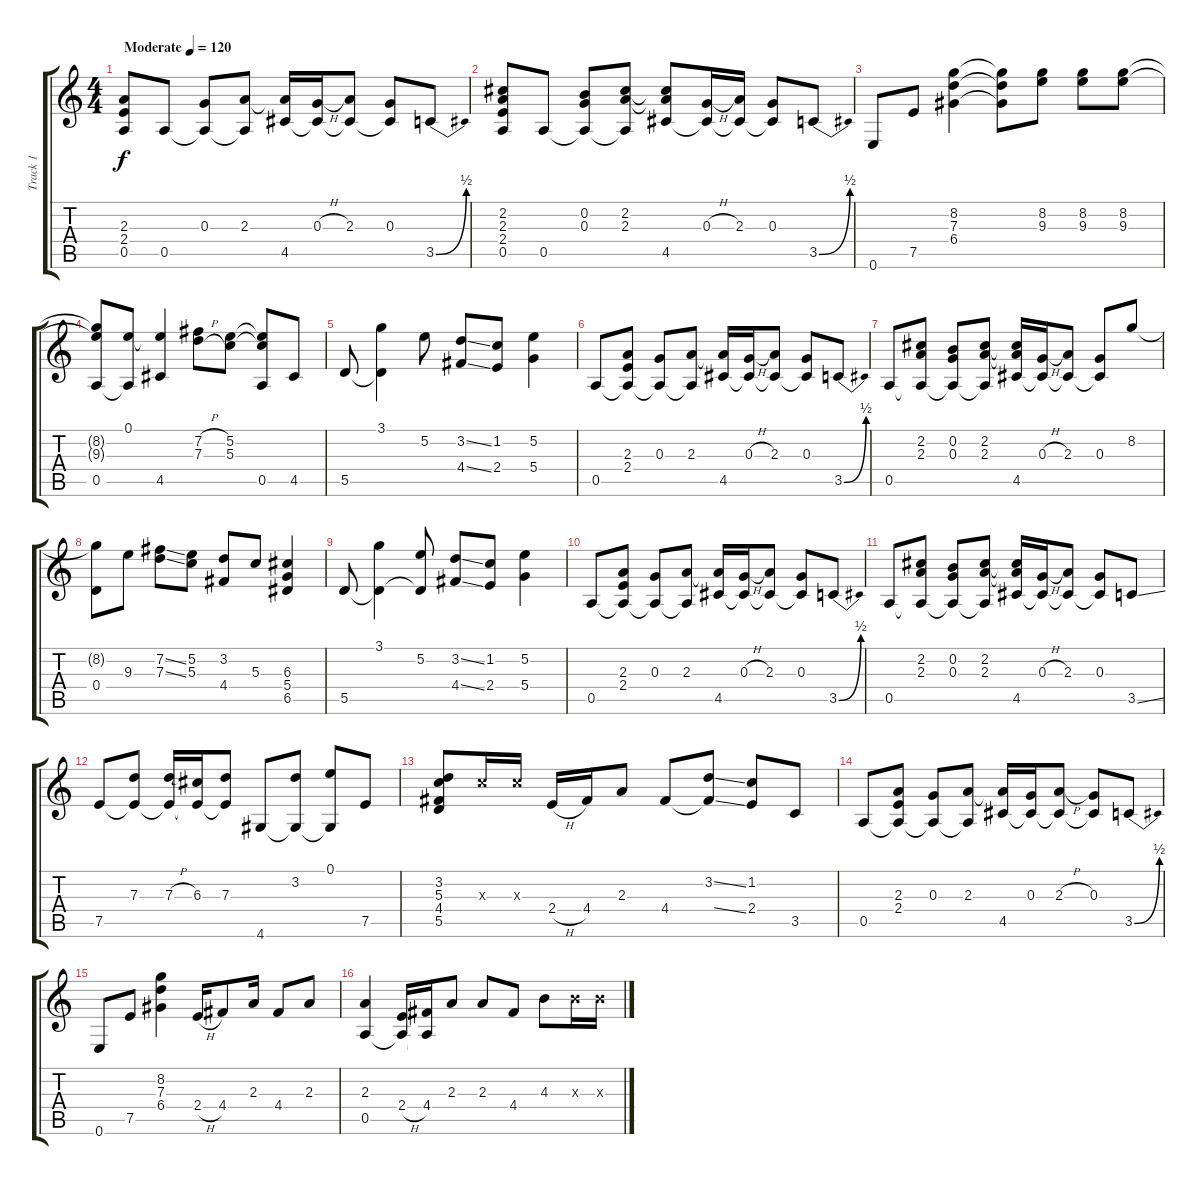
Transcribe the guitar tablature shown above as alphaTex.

\track ("Track 1" "Track 1") {instrument acousticguitarsteel}
\staff {score tabs}
\tuning (E4 B3 G3 D3 A2 E2) {hide}
\ts (4 4)
\tempo (120 "Moderate")
\clef g2
\ks c
(2.3 2.4 0.5).8{dy f instrument acousticguitarsteel} 0.5.8 (0.3 0.5{t}).8 (2.3 0.5{t}).8 (2.3{t} 4.5).16 (0.3{h} 4.5{t}).16 (2.3 4.5{t}).8 (0.3 4.5{t}).8 3.5{be (bend 0 0 60 2)}.8 |
(2.2 2.3 2.4 0.5).8 0.5.8 (0.2 0.3 0.5{t}).8 (2.2 2.3 0.5{t}).8 (2.2{t} 2.3{t} 4.5).8 (0.3{h} 4.5{t}).16 (2.3 4.5{t}).16 (0.3 4.5{t}).8 3.5{be (bend 0 0 60 2)}.8 |
0.6.8 7.5.8 (8.2 7.3 6.4).4 (8.2{t} 7.3{t} 6.4{t}).8 (8.2 9.3).8 (8.2 9.3).8 (8.2 9.3).8 |
(8.2{t} 9.3{t} 0.5).8 (0.1 0.5{t}).8 (0.1{t} 4.5).4 (7.2{h} 7.3{h}).8 (5.2 5.3).8 (5.2{t} 5.3{t} 0.5).8 4.5.8 |
5.5.8 (3.1 5.5{t}).4 5.2.8 (3.2{ss} 4.4{ss}).8 (1.2 2.4).8 (5.2 5.4).4 |
0.5.8 (2.3 2.4 0.5{t}).8 (0.3 0.5{t}).8 (2.3 0.5{t}).8 (2.3{t} 4.5).16 (0.3{h} 4.5{t}).16 (2.3 4.5{t}).8 (0.3 4.5{t}).8 3.5{be (bend 0 0 60 2)}.8 |
0.5.8 (2.2 2.3 0.5{t}).8 (0.2 0.3 0.5{t}).8 (2.2 2.3 0.5{t}).8 (2.2{t} 2.3{t} 4.5).16 (0.3{h} 4.5{t}).16 (2.3 4.5{t}).8 (0.3 4.5{t}).8 8.2.8 |
(8.2{t} 0.4).8 9.3.8 (7.2{ss} 7.3{ss}).8 (5.2 5.3).8 (3.2 4.4).8 5.3.8 (6.3 5.4 6.5).4 |
5.5.8 (3.1 5.5{t}).4 (5.2 5.5{t}).8 (3.2{ss} 4.4{ss}).8 (1.2 2.4).8 (5.2 5.4).4 |
0.5.8 (2.3 2.4 0.5{t}).8 (0.3 0.5{t}).8 (2.3 0.5{t}).8 (2.3{t} 4.5).16 (0.3{h} 4.5{t}).16 (2.3 4.5{t}).8 (0.3 4.5{t}).8 3.5{be (bend 0 0 60 2)}.8 |
0.5.8 (2.2 2.3 0.5{t}).8 (0.2 0.3 0.5{t}).8 (2.2 2.3 0.5{t}).8 (2.2{t} 2.3{t} 4.5).16 (0.3{h} 4.5{t}).16 (2.3 4.5{t}).8 (0.3 4.5{t}).8 3.5{ss}.8 |
7.5.8 (7.3 7.5{t}).8 (7.3{h} 7.5{t}).16 (6.3 7.5{t}).16 (7.3 7.5{t}).8 4.6.8 (3.2 4.6{t}).8 (0.1 4.6{t}).8 7.5.8 |
(3.2 5.3 4.4 5.5).8 5.3{x}.16 5.3{x}.16 2.4{h}.16 4.4.16 2.3.8 4.4.8 (3.2{ss} 4.4{ss t}).8 (1.2 2.4).8 3.5.8 |
0.5.8 (2.3 2.4 0.5{t}).8 (0.3 0.5{t}).8 (2.3 0.5{t}).8 (2.3{t} 4.5).16 (0.3 4.5{t}).16 (2.3{h} 4.5{t}).8 (0.3 4.5{t}).8 3.5{be (bend 0 0 60 2)}.8 |
0.6.8 7.5.8 (8.2 7.3 6.4).4 2.4{h}.16 4.4.8 2.3.16 4.4.8 2.3.8 |
(2.3 0.5).4 (2.4{h} 0.5{t}).16 (4.4 0.5{t}).16 2.3.8 2.3.8 4.4.8 4.3.8 4.3{x}.16 4.3{x}.16
